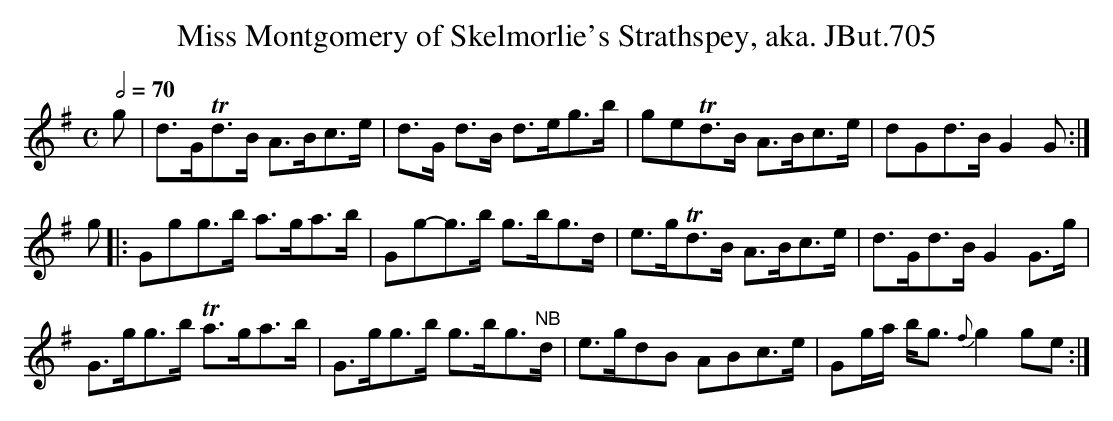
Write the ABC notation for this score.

X:1
T:Miss Montgomery of Skelmorlie's Strathspey, aka. JBut.705
M:C
L:1/8
Q:1/2=70
K:G
g|d>GTd>B A>Bc>e|d>G d>B d>eg>b|geTd>B A>Bc>e|dGd>B G2G:|
g|:Ggg>b a>ga>b|Gg-g>b g>bg>d|e>gTd>B A>Bc>e|d>Gd>B G2G>g|
G>gg>b Ta>ga>b|G>gg>b g>bg>"NB"d|e>gdB ABc>e| Gg/a/ b<g {f}g2ge:|
